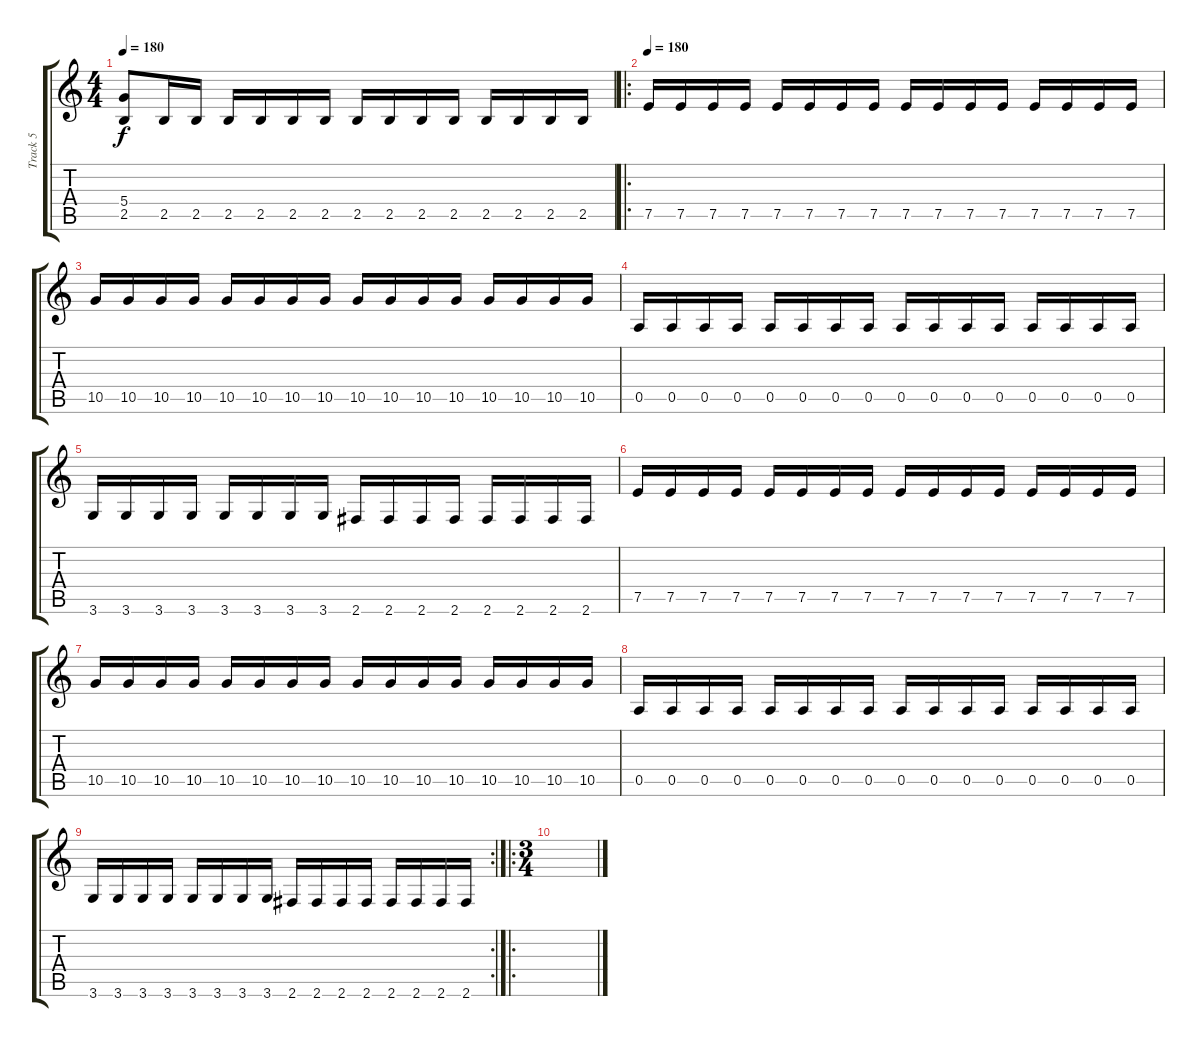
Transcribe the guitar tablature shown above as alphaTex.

\track ("Track 5" "Track 5") {instrument distortionguitar}
\staff {score tabs}
\tuning (E4 B3 G3 D3 A2 E2) {hide}
\ts (4 4)
\tempo 180
\clef g2
\ks c
(5.4 2.5).8{dy f} 2.5.16 2.5.16 2.5.16 2.5.16 2.5.16 2.5.16 2.5.16 2.5.16 2.5.16 2.5.16 2.5.16 2.5.16 2.5.16 2.5.16 |
\ro
\tempo 180
7.5.16 7.5.16 7.5.16 7.5.16 7.5.16 7.5.16 7.5.16 7.5.16 7.5.16 7.5.16 7.5.16 7.5.16 7.5.16 7.5.16 7.5.16 7.5.16 |
10.5.16 10.5.16 10.5.16 10.5.16 10.5.16 10.5.16 10.5.16 10.5.16 10.5.16 10.5.16 10.5.16 10.5.16 10.5.16 10.5.16 10.5.16 10.5.16 |
0.5.16 0.5.16 0.5.16 0.5.16 0.5.16 0.5.16 0.5.16 0.5.16 0.5.16 0.5.16 0.5.16 0.5.16 0.5.16 0.5.16 0.5.16 0.5.16 |
3.6.16 3.6.16 3.6.16 3.6.16 3.6.16 3.6.16 3.6.16 3.6.16 2.6.16 2.6.16 2.6.16 2.6.16 2.6.16 2.6.16 2.6.16 2.6.16 |
7.5.16 7.5.16 7.5.16 7.5.16 7.5.16 7.5.16 7.5.16 7.5.16 7.5.16 7.5.16 7.5.16 7.5.16 7.5.16 7.5.16 7.5.16 7.5.16 |
10.5.16 10.5.16 10.5.16 10.5.16 10.5.16 10.5.16 10.5.16 10.5.16 10.5.16 10.5.16 10.5.16 10.5.16 10.5.16 10.5.16 10.5.16 10.5.16 |
0.5.16 0.5.16 0.5.16 0.5.16 0.5.16 0.5.16 0.5.16 0.5.16 0.5.16 0.5.16 0.5.16 0.5.16 0.5.16 0.5.16 0.5.16 0.5.16 |
\rc 2
3.6.16 3.6.16 3.6.16 3.6.16 3.6.16 3.6.16 3.6.16 3.6.16 2.6.16 2.6.16 2.6.16 2.6.16 2.6.16 2.6.16 2.6.16 2.6.16 |
\ro
\ts (3 4)
